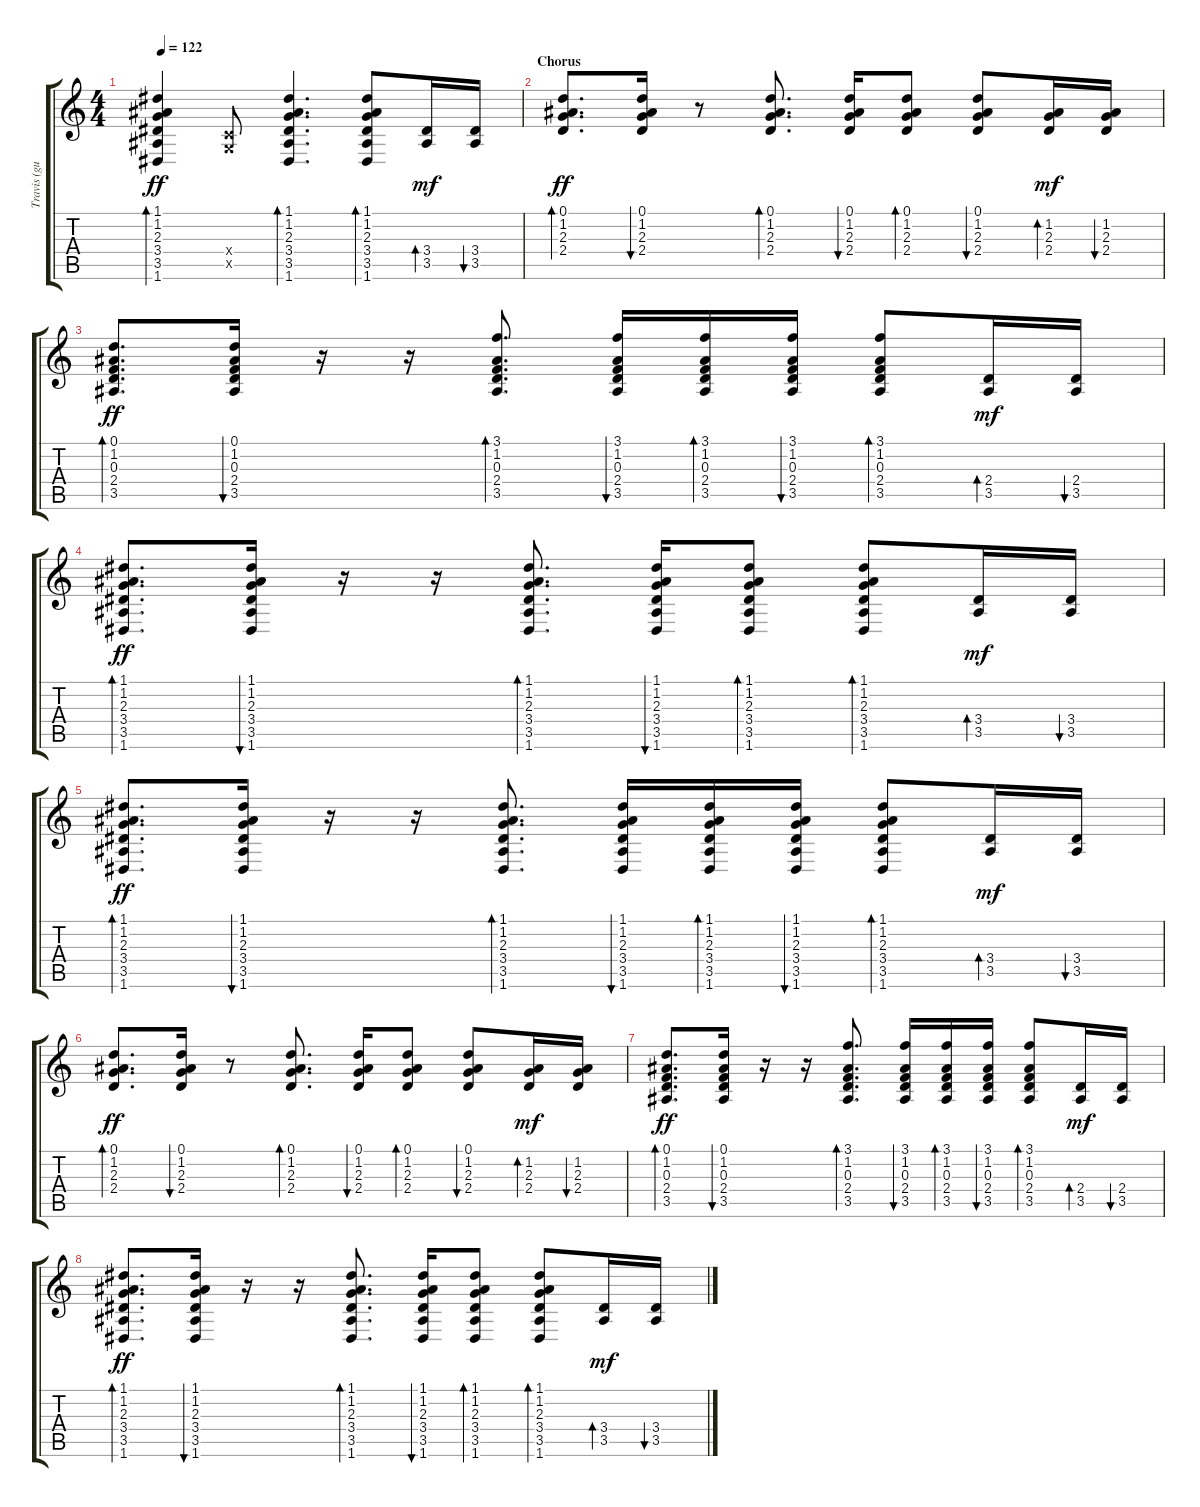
\track ("Travis (guitar)" "Travis (gu") {instrument acousticguitarsteel}
\staff {score tabs}
\tuning (D4 A3 F3 C3 G2 D2) {hide}
\ts (4 4)
\tempo 122
\clef g2
\ks c
(1.1 1.2 2.3 3.4 3.5 1.6).4{bd 120 dy ff} (0.4{x} 0.5{x}).8 (1.1 1.2 2.3 3.4 3.5 1.6).4{d bd 120} (1.1 1.2 2.3 3.4 3.5 1.6).8{bd 120} (3.4 3.5).16{bd 120 dy mf} (3.4 3.5).16{bu 120} |
\section ("" "Chorus")
(0.1 1.2 2.3 2.4).8{d bd 120 dy ff} (0.1 1.2 2.3 2.4).16{bu 120} r.8 (0.1 1.2 2.3 2.4).8{d bd 120} (0.1 1.2 2.3 2.4).16{bu 120} (0.1 1.2 2.3 2.4).8{bd 120} (0.1 1.2 2.3 2.4).8{bu 120} (1.2 2.3 2.4).16{bd 120 dy mf} (1.2 2.3 2.4).16{bu 120} |
(0.1 1.2 0.3 2.4 3.5).8{d bd 120 dy ff} (0.1 1.2 0.3 2.4 3.5).16{bu 120} r.16 r.16 (3.1 1.2 0.3 2.4 3.5).8{d bd 120} (3.1 1.2 0.3 2.4 3.5).16{bu 120} (3.1 1.2 0.3 2.4 3.5).16{bd 120} (3.1 1.2 0.3 2.4 3.5).16{bu 120} (3.1 1.2 0.3 2.4 3.5).8{bd 120} (2.4 3.5).16{bd 120 dy mf} (2.4 3.5).16{bu 120} |
(1.1 1.2 2.3 3.4 3.5 1.6).8{d bd 120 dy ff} (1.1 1.2 2.3 3.4 3.5 1.6).16{bu 120} r.16 r.16 (1.1 1.2 2.3 3.4 3.5 1.6).8{d bd 120} (1.1 1.2 2.3 3.4 3.5 1.6).16{bu 120} (1.1 1.2 2.3 3.4 3.5 1.6).8{bd 120} (1.1 1.2 2.3 3.4 3.5 1.6).8{bd 120} (3.4 3.5).16{bd 120 dy mf} (3.4 3.5).16{bu 120} |
(1.1 1.2 2.3 3.4 3.5 1.6).8{d bd 120 dy ff} (1.1 1.2 2.3 3.4 3.5 1.6).16{bu 120} r.16 r.16 (1.1 1.2 2.3 3.4 3.5 1.6).8{d bd 120} (1.1 1.2 2.3 3.4 3.5 1.6).16{bu 120} (1.1 1.2 2.3 3.4 3.5 1.6).16{bd 120} (1.1 1.2 2.3 3.4 3.5 1.6).16{bu 120} (1.1 1.2 2.3 3.4 3.5 1.6).8{bd 120} (3.4 3.5).16{bd 120 dy mf} (3.4 3.5).16{bu 120} |
(0.1 1.2 2.3 2.4).8{d bd 120 dy ff} (0.1 1.2 2.3 2.4).16{bu 120} r.8 (0.1 1.2 2.3 2.4).8{d bd 120} (0.1 1.2 2.3 2.4).16{bu 120} (0.1 1.2 2.3 2.4).8{bd 120} (0.1 1.2 2.3 2.4).8{bu 120} (1.2 2.3 2.4).16{bd 120 dy mf} (1.2 2.3 2.4).16{bu 120} |
(0.1 1.2 0.3 2.4 3.5).8{d bd 120 dy ff} (0.1 1.2 0.3 2.4 3.5).16{bu 120} r.16 r.16 (3.1 1.2 0.3 2.4 3.5).8{d bd 120} (3.1 1.2 0.3 2.4 3.5).16{bu 120} (3.1 1.2 0.3 2.4 3.5).16{bd 120} (3.1 1.2 0.3 2.4 3.5).16{bu 120} (3.1 1.2 0.3 2.4 3.5).8{bd 120} (2.4 3.5).16{bd 120 dy mf} (2.4 3.5).16{bu 120} |
(1.1 1.2 2.3 3.4 3.5 1.6).8{d bd 120 dy ff} (1.1 1.2 2.3 3.4 3.5 1.6).16{bu 120} r.16 r.16 (1.1 1.2 2.3 3.4 3.5 1.6).8{d bd 120} (1.1 1.2 2.3 3.4 3.5 1.6).16{bu 120} (1.1 1.2 2.3 3.4 3.5 1.6).8{bd 120} (1.1 1.2 2.3 3.4 3.5 1.6).8{bd 120} (3.4 3.5).16{bd 120 dy mf} (3.4 3.5).16{bu 120}
